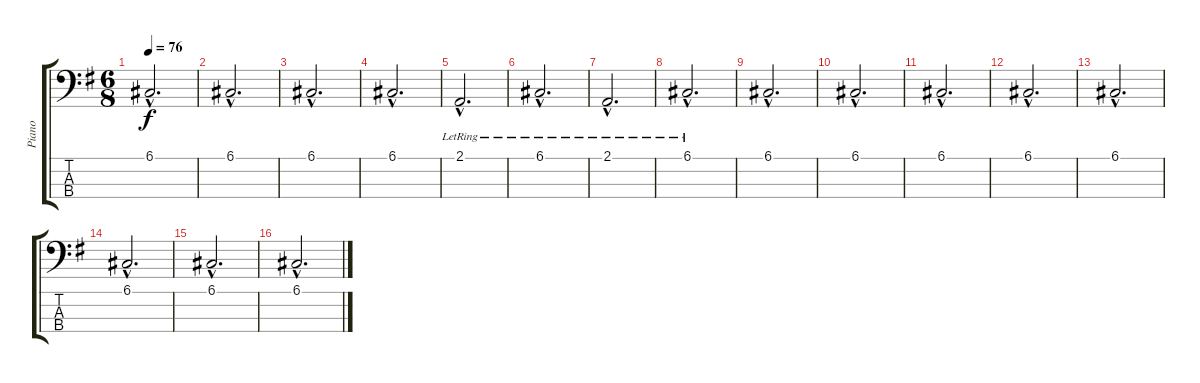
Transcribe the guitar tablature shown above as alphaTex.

\track ("Piano" "Piano") {instrument acousticgrandpiano}
\staff {score tabs}
\tuning (G2 D2 A1 E1) {hide}
\ts (6 8)
\tempo 76
\clef f4
\ks g
6.1{hac}.2{d dy f} |
6.1{hac}.2{d} |
6.1{hac}.2{d} |
6.1{hac}.2{d} |
2.1{hac lr}.2{d} |
6.1{hac lr}.2{d} |
2.1{hac lr}.2{d} |
6.1{hac lr}.2{d} |
6.1{hac}.2{d} |
6.1{hac}.2{d} |
6.1{hac}.2{d} |
6.1{hac}.2{d} |
6.1{hac}.2{d} |
6.1{hac}.2{d} |
6.1{hac}.2{d} |
6.1{hac}.2{d}
